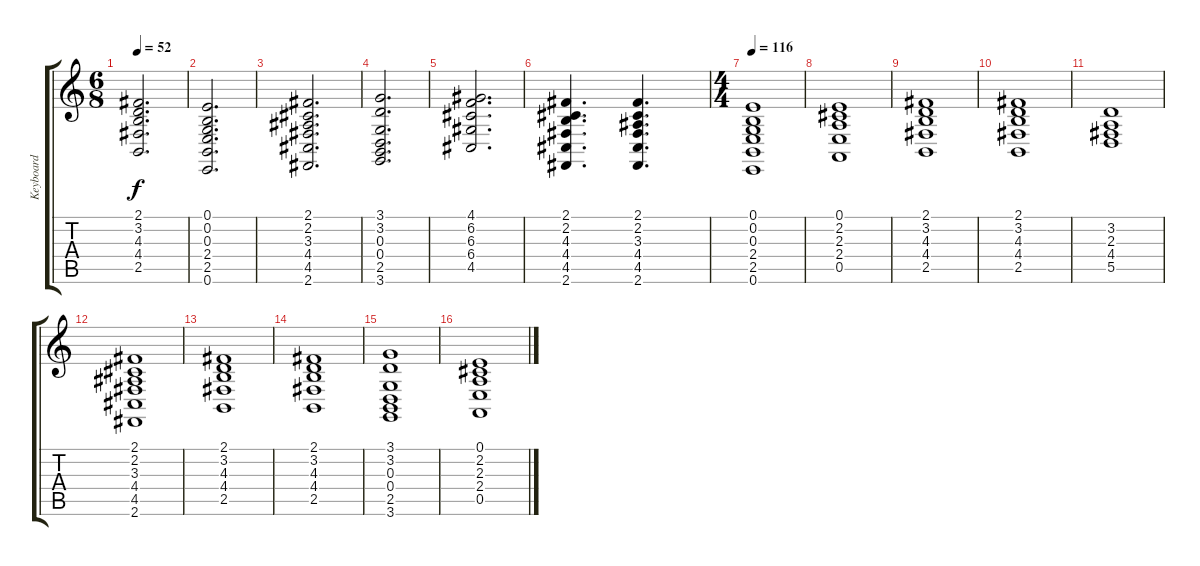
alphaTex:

\track ("Keyboard" "Keyboard") {instrument stringensemble1}
\staff {score tabs}
\tuning (E4 B3 G3 D3 A2 E2) {hide}
\ts (6 8)
\tempo 52
\clef g2
\ks c
(2.1 3.2 4.3 4.4 2.5).2{d dy f} |
(0.1 0.2 0.3 2.4 2.5 0.6).2{d} |
(2.1 2.2 3.3 4.4 4.5 2.6).2{d} |
(3.1 3.2 0.3 0.4 2.5 3.6).2{d} |
(4.1 6.2 6.3 6.4 4.5).2{d} |
(2.1 2.2 4.3 4.4 4.5 2.6).4{d} (2.1 2.2 3.3 4.4 4.5 2.6).4{d} |
\ts (4 4)
\tempo 116
(0.1 0.2 0.3 2.4 2.5 0.6).1 |
(0.1 2.2 2.3 2.4 0.5).1 |
(2.1 3.2 4.3 4.4 2.5).1 |
(2.1 3.2 4.3 4.4 2.5).1 |
(3.2 2.3 4.4 5.5).1 |
(2.1 2.2 3.3 4.4 4.5 2.6).1 |
(2.1 3.2 4.3 4.4 2.5).1 |
(2.1 3.2 4.3 4.4 2.5).1 |
(3.1 3.2 0.3 0.4 2.5 3.6).1 |
(0.1 2.2 2.3 2.4 0.5).1
